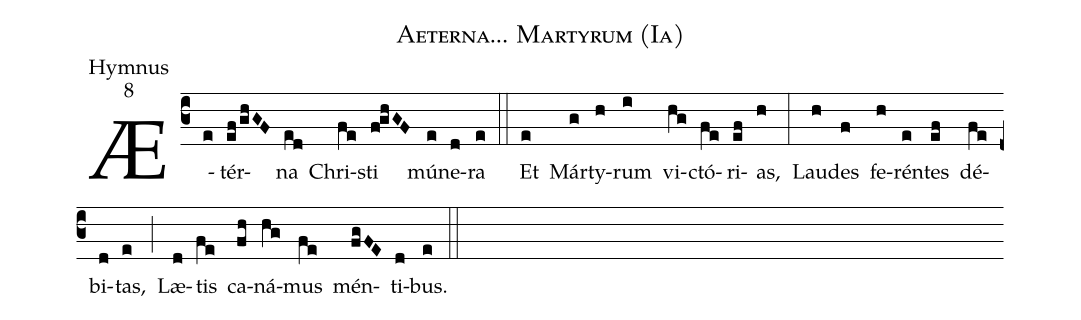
name:Aeterna... Martyrum (Ia);
office-part:Hymnus;
mode:8;
%%
(c3) Æ(e)tér(ef/ghGF)na(ed) Chri(fe)sti(f!ghGF) mú(e)ne(d)ra(e) (::)
Et(e) Már(g)ty(h)rum(i) vi(hg)ctó(fe)ri(ef)as,(h) (:)
Lau(h)des(f) fe(h)rén(e)tes(ef) dé(fe)bi(d)tas,(e) (;) Læ(d)tis(fe) ca(fh)ná(hg)mus(fe) mén(fgFE)ti(d)bus.(e) (::)
